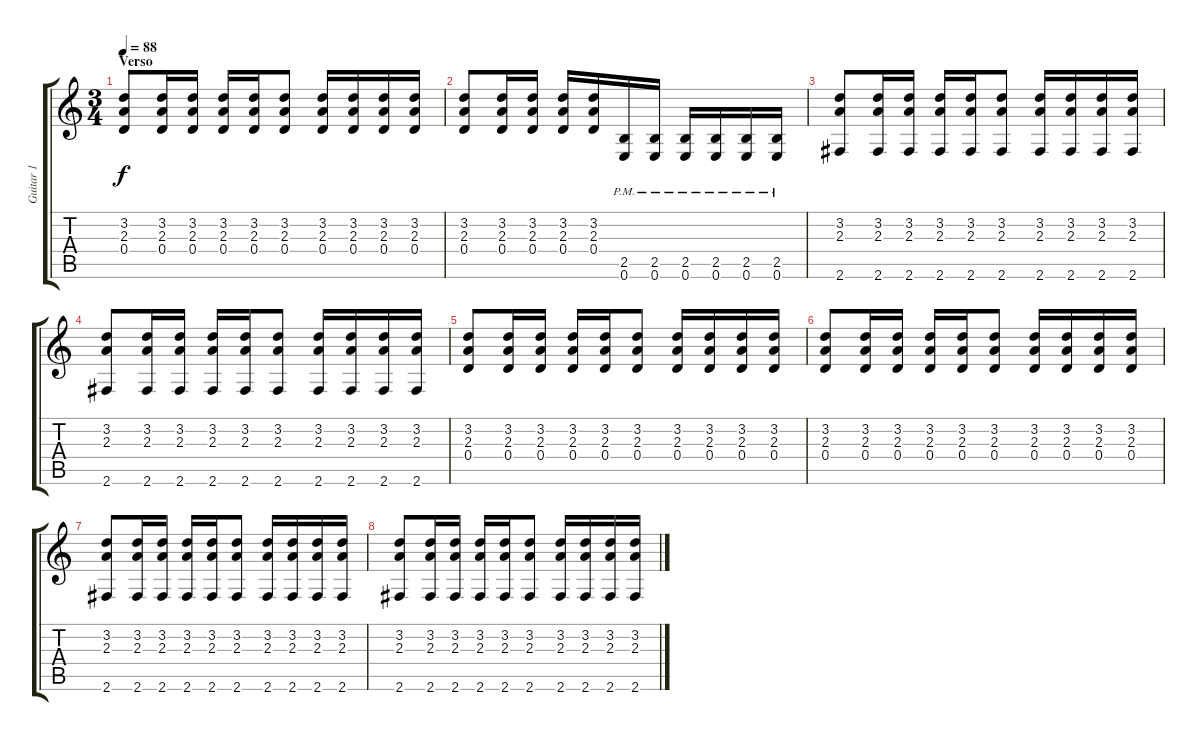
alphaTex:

\track ("Guitar 1" "Guitar 1") {instrument electricguitarjazz}
\staff {score tabs}
\tuning (E4 B3 G3 D3 A2 E2) {hide}
\ts (3 4)
\section ("" "Verso")
\tempo 88
\clef g2
\ks c
(3.2 2.3 0.4).8{dy f instrument overdrivenguitar} (3.2 2.3 0.4).16 (3.2 2.3 0.4).16 (3.2 2.3 0.4).16 (3.2 2.3 0.4).16 (3.2 2.3 0.4).8 (3.2 2.3 0.4).16 (3.2 2.3 0.4).16 (3.2 2.3 0.4).16 (3.2 2.3 0.4).16 |
(3.2 2.3 0.4).8 (3.2 2.3 0.4).16 (3.2 2.3 0.4).16 (3.2 2.3 0.4).16 (3.2 2.3 0.4).16 (2.5{pm} 0.6{pm}).16 (2.5{pm} 0.6{pm}).16 (2.5{pm} 0.6{pm}).16 (2.5{pm} 0.6{pm}).16 (2.5{pm} 0.6{pm}).16 (2.5{pm} 0.6{pm}).16 |
(3.2 2.3 2.6).8 (3.2 2.3 2.6).16 (3.2 2.3 2.6).16 (3.2 2.3 2.6).16 (3.2 2.3 2.6).16 (3.2 2.3 2.6).8 (3.2 2.3 2.6).16 (3.2 2.3 2.6).16 (3.2 2.3 2.6).16 (3.2 2.3 2.6).16 |
(3.2 2.3 2.6).8 (3.2 2.3 2.6).16 (3.2 2.3 2.6).16 (3.2 2.3 2.6).16 (3.2 2.3 2.6).16 (3.2 2.3 2.6).8 (3.2 2.3 2.6).16 (3.2 2.3 2.6).16 (3.2 2.3 2.6).16 (3.2 2.3 2.6).16 |
(3.2 2.3 0.4).8 (3.2 2.3 0.4).16 (3.2 2.3 0.4).16 (3.2 2.3 0.4).16 (3.2 2.3 0.4).16 (3.2 2.3 0.4).8 (3.2 2.3 0.4).16 (3.2 2.3 0.4).16 (3.2 2.3 0.4).16 (3.2 2.3 0.4).16 |
(3.2 2.3 0.4).8 (3.2 2.3 0.4).16 (3.2 2.3 0.4).16 (3.2 2.3 0.4).16 (3.2 2.3 0.4).16 (3.2 2.3 0.4).8 (3.2 2.3 0.4).16 (3.2 2.3 0.4).16 (3.2 2.3 0.4).16 (3.2 2.3 0.4).16 |
(3.2 2.3 2.6).8 (3.2 2.3 2.6).16 (3.2 2.3 2.6).16 (3.2 2.3 2.6).16 (3.2 2.3 2.6).16 (3.2 2.3 2.6).8 (3.2 2.3 2.6).16 (3.2 2.3 2.6).16 (3.2 2.3 2.6).16 (3.2 2.3 2.6).16 |
(3.2 2.3 2.6).8 (3.2 2.3 2.6).16 (3.2 2.3 2.6).16 (3.2 2.3 2.6).16 (3.2 2.3 2.6).16 (3.2 2.3 2.6).8 (3.2 2.3 2.6).16 (3.2 2.3 2.6).16 (3.2 2.3 2.6).16 (3.2 2.3 2.6).16
